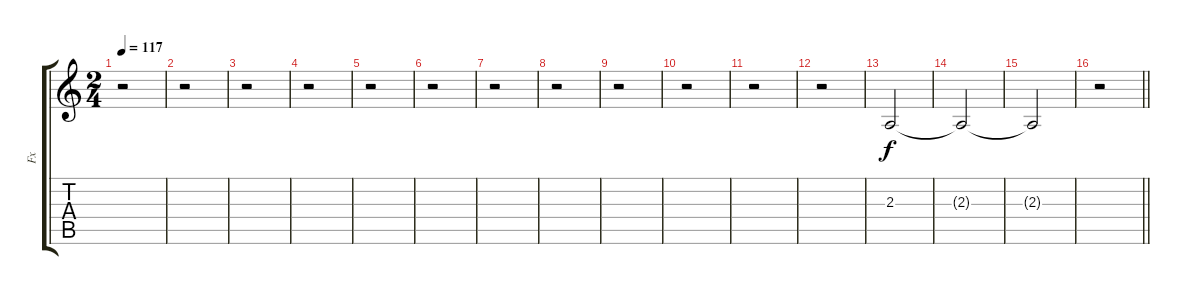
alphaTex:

\track ("Fx" "Fx") {instrument birdtweet}
\staff {score tabs}
\tuning (E4 B3 G3 D3 A2 E2) {hide}
\ts (2 4)
\tempo 117
\clef g2
\ks c
r.2{dy f} |
r.2 |
r.2 |
r.2 |
r.2 |
r.2 |
r.2 |
r.2 |
r.2 |
r.2 |
r.2 |
r.2 |
2.3.2 |
2.3{t}.2 |
2.3{t}.2 |
\barLineRight lightlight
r.2
